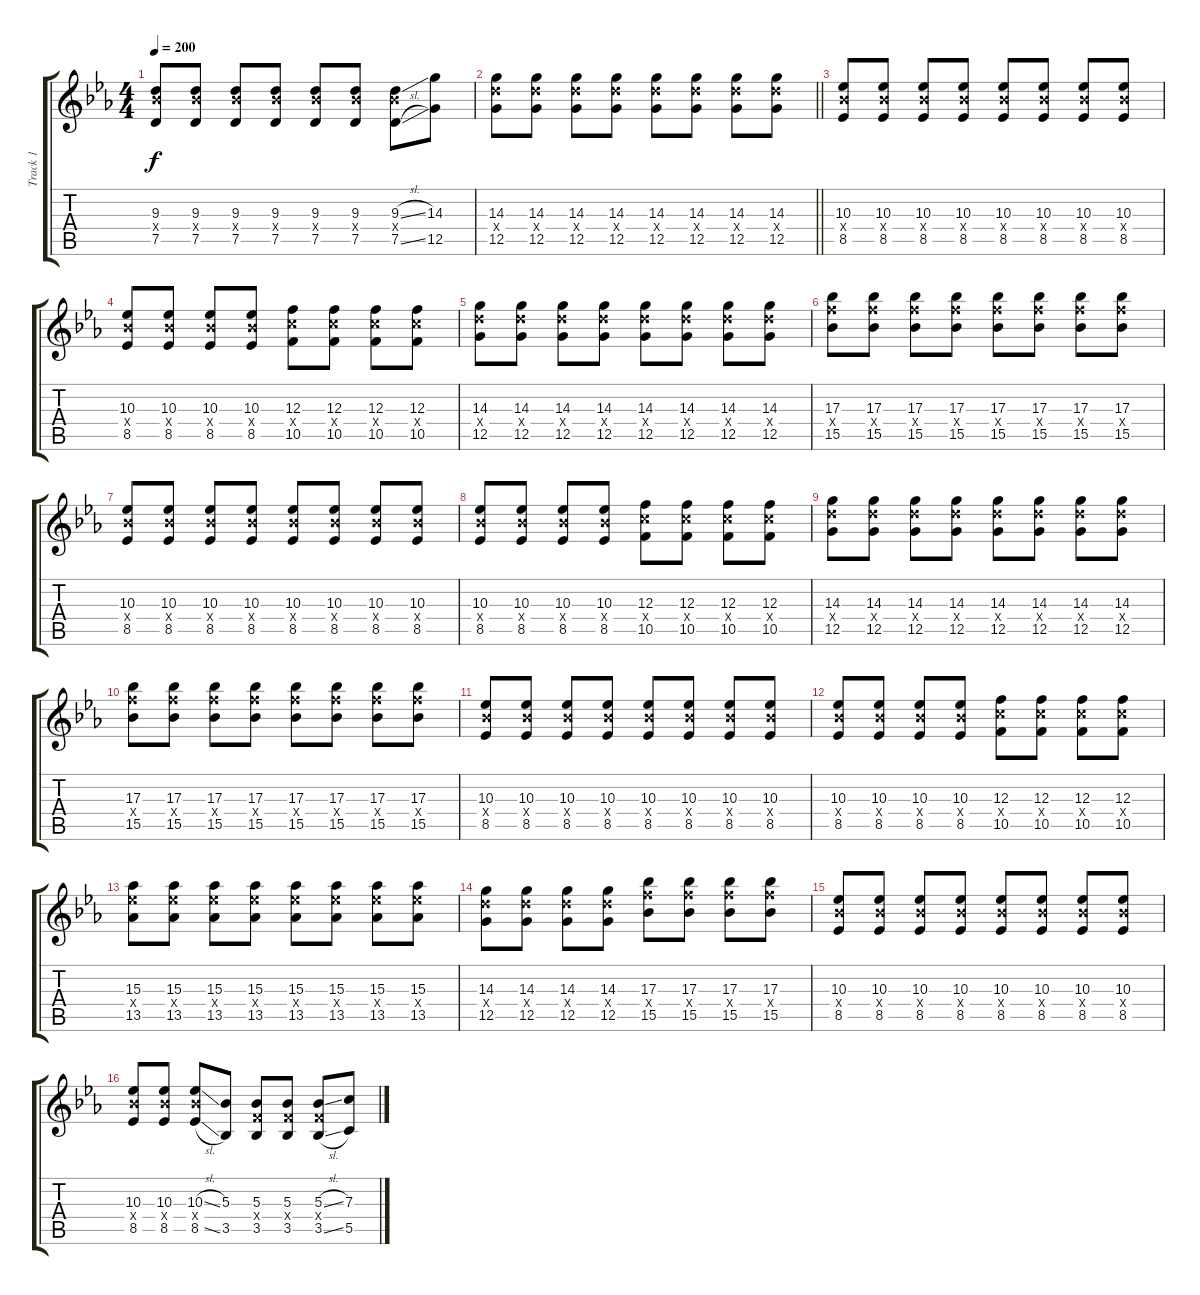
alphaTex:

\track ("Track 1" "Track 1") {instrument distortionguitar}
\staff {score tabs}
\tuning (D4 A3 F3 C3 G2 C2) {hide}
\ts (4 4)
\tempo 200
\clef g2
\ks eb
(9.3 10.4{x} 7.5).8{dy f} (9.3 10.4{x} 7.5).8 (9.3 10.4{x} 7.5).8 (9.3 10.4{x} 7.5).8 (9.3 10.4{x} 7.5).8 (9.3 10.4{x} 7.5).8 (9.3{sl} 10.4{x} 7.5{sl}).8 (14.3 12.5).8 |
\barLineRight lightlight
(14.3 14.4{x} 12.5).8 (14.3 14.4{x} 12.5).8 (14.3 14.4{x} 12.5).8 (14.3 14.4{x} 12.5).8 (14.3 14.4{x} 12.5).8 (14.3 14.4{x} 12.5).8 (14.3 14.4{x} 12.5).8 (14.3 14.4{x} 12.5).8 |
(10.3 10.4{x} 8.5).8 (10.3 10.4{x} 8.5).8 (10.3 10.4{x} 8.5).8 (10.3 10.4{x} 8.5).8 (10.3 10.4{x} 8.5).8 (10.3 10.4{x} 8.5).8 (10.3 10.4{x} 8.5).8 (10.3 10.4{x} 8.5).8 |
(10.3 10.4{x} 8.5).8 (10.3 10.4{x} 8.5).8 (10.3 10.4{x} 8.5).8 (10.3 10.4{x} 8.5).8 (12.3 12.4{x} 10.5).8 (12.3 12.4{x} 10.5).8 (12.3 12.4{x} 10.5).8 (12.3 12.4{x} 10.5).8 |
(14.3 14.4{x} 12.5).8 (14.3 14.4{x} 12.5).8 (14.3 14.4{x} 12.5).8 (14.3 14.4{x} 12.5).8 (14.3 14.4{x} 12.5).8 (14.3 14.4{x} 12.5).8 (14.3 14.4{x} 12.5).8 (14.3 14.4{x} 12.5).8 |
(17.3 17.4{x} 15.5).8 (17.3 17.4{x} 15.5).8 (17.3 17.4{x} 15.5).8 (17.3 17.4{x} 15.5).8 (17.3 17.4{x} 15.5).8 (17.3 17.4{x} 15.5).8 (17.3 17.4{x} 15.5).8 (17.3 17.4{x} 15.5).8 |
(10.3 10.4{x} 8.5).8 (10.3 10.4{x} 8.5).8 (10.3 10.4{x} 8.5).8 (10.3 10.4{x} 8.5).8 (10.3 10.4{x} 8.5).8 (10.3 10.4{x} 8.5).8 (10.3 10.4{x} 8.5).8 (10.3 10.4{x} 8.5).8 |
(10.3 10.4{x} 8.5).8 (10.3 10.4{x} 8.5).8 (10.3 10.4{x} 8.5).8 (10.3 10.4{x} 8.5).8 (12.3 12.4{x} 10.5).8 (12.3 12.4{x} 10.5).8 (12.3 12.4{x} 10.5).8 (12.3 12.4{x} 10.5).8 |
(14.3 14.4{x} 12.5).8 (14.3 14.4{x} 12.5).8 (14.3 14.4{x} 12.5).8 (14.3 14.4{x} 12.5).8 (14.3 14.4{x} 12.5).8 (14.3 14.4{x} 12.5).8 (14.3 14.4{x} 12.5).8 (14.3 14.4{x} 12.5).8 |
(17.3 17.4{x} 15.5).8 (17.3 17.4{x} 15.5).8 (17.3 17.4{x} 15.5).8 (17.3 17.4{x} 15.5).8 (17.3 17.4{x} 15.5).8 (17.3 17.4{x} 15.5).8 (17.3 17.4{x} 15.5).8 (17.3 17.4{x} 15.5).8 |
(10.3 10.4{x} 8.5).8 (10.3 10.4{x} 8.5).8 (10.3 10.4{x} 8.5).8 (10.3 10.4{x} 8.5).8 (10.3 10.4{x} 8.5).8 (10.3 10.4{x} 8.5).8 (10.3 10.4{x} 8.5).8 (10.3 10.4{x} 8.5).8 |
(10.3 10.4{x} 8.5).8 (10.3 10.4{x} 8.5).8 (10.3 10.4{x} 8.5).8 (10.3 10.4{x} 8.5).8 (12.3 12.4{x} 10.5).8 (12.3 12.4{x} 10.5).8 (12.3 12.4{x} 10.5).8 (12.3 12.4{x} 10.5).8 |
(15.3 15.4{x} 13.5).8 (15.3 15.4{x} 13.5).8 (15.3 15.4{x} 13.5).8 (15.3 15.4{x} 13.5).8 (15.3 15.4{x} 13.5).8 (15.3 15.4{x} 13.5).8 (15.3 15.4{x} 13.5).8 (15.3 15.4{x} 13.5).8 |
(14.3 14.4{x} 12.5).8 (14.3 14.4{x} 12.5).8 (14.3 14.4{x} 12.5).8 (14.3 14.4{x} 12.5).8 (17.3 17.4{x} 15.5).8 (17.3 17.4{x} 15.5).8 (17.3 17.4{x} 15.5).8 (17.3 17.4{x} 15.5).8 |
(10.3 10.4{x} 8.5).8 (10.3 10.4{x} 8.5).8 (10.3 10.4{x} 8.5).8 (10.3 10.4{x} 8.5).8 (10.3 10.4{x} 8.5).8 (10.3 10.4{x} 8.5).8 (10.3 10.4{x} 8.5).8 (10.3 10.4{x} 8.5).8 |
(10.3 10.4{x} 8.5).8 (10.3 10.4{x} 8.5).8 (10.3{sl} 10.4{x} 8.5{sl}).8 (5.3 3.5).8 (5.3 5.4{x} 3.5).8 (5.3 5.4{x} 3.5).8 (5.3{sl} 5.4{x} 3.5{sl}).8 (7.3 5.5).8
